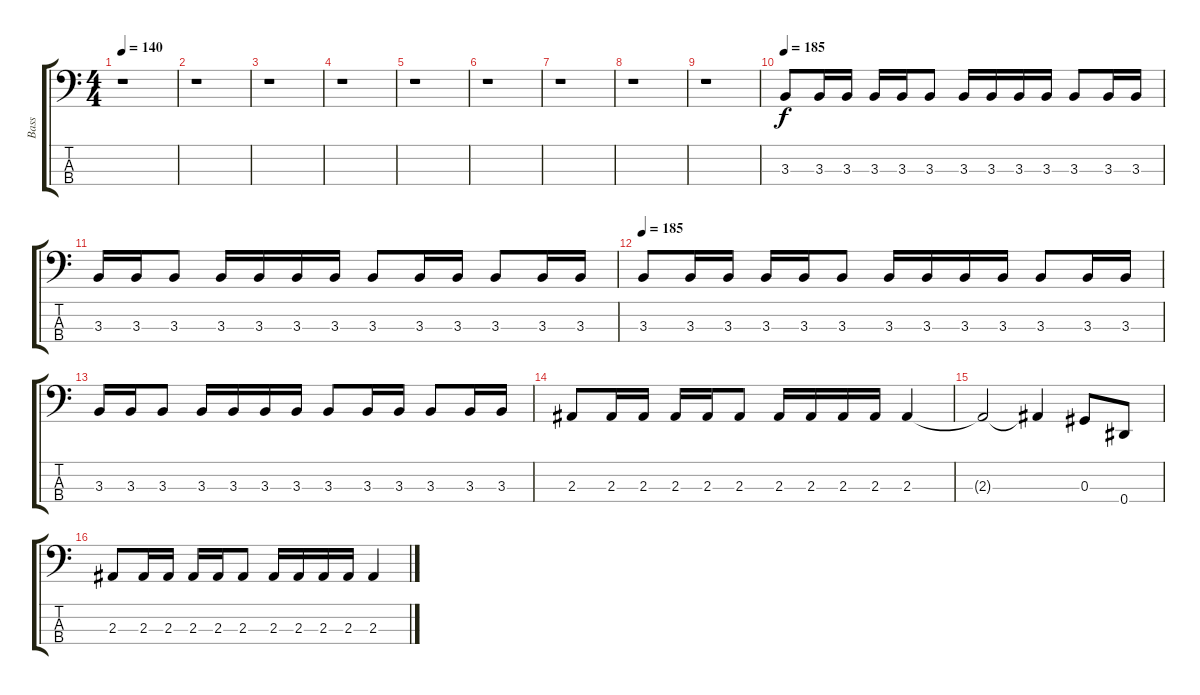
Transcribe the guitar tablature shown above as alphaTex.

\track ("Bass" "Bass") {instrument electricbasspick}
\staff {score tabs}
\tuning (Gb2 Db2 Ab1 Eb1) {hide}
\ts (4 4)
\tempo 140
\clef f4
\ks c
r.1{dy f} |
r.1 |
r.1 |
r.1 |
r.1 |
r.1 |
r.1 |
r.1 |
r.1 |
\tempo 180
\tempo 185
3.3.8 3.3.16 3.3.16 3.3.16 3.3.16 3.3.8 3.3.16 3.3.16 3.3.16 3.3.16 3.3.8 3.3.16 3.3.16 |
3.3.16 3.3.16 3.3.8 3.3.16 3.3.16 3.3.16 3.3.16 3.3.8 3.3.16 3.3.16 3.3.8 3.3.16 3.3.16 |
\tempo 185
3.3.8 3.3.16 3.3.16 3.3.16 3.3.16 3.3.8 3.3.16 3.3.16 3.3.16 3.3.16 3.3.8 3.3.16 3.3.16 |
3.3.16 3.3.16 3.3.8 3.3.16 3.3.16 3.3.16 3.3.16 3.3.8 3.3.16 3.3.16 3.3.8 3.3.16 3.3.16 |
2.3.8 2.3.16 2.3.16 2.3.16 2.3.16 2.3.8 2.3.16 2.3.16 2.3.16 2.3.16 2.3.4 |
2.3{t}.2 2.3{t}.4 0.3.8 0.4.8 |
2.3.8 2.3.16 2.3.16 2.3.16 2.3.16 2.3.8 2.3.16 2.3.16 2.3.16 2.3.16 2.3.4
